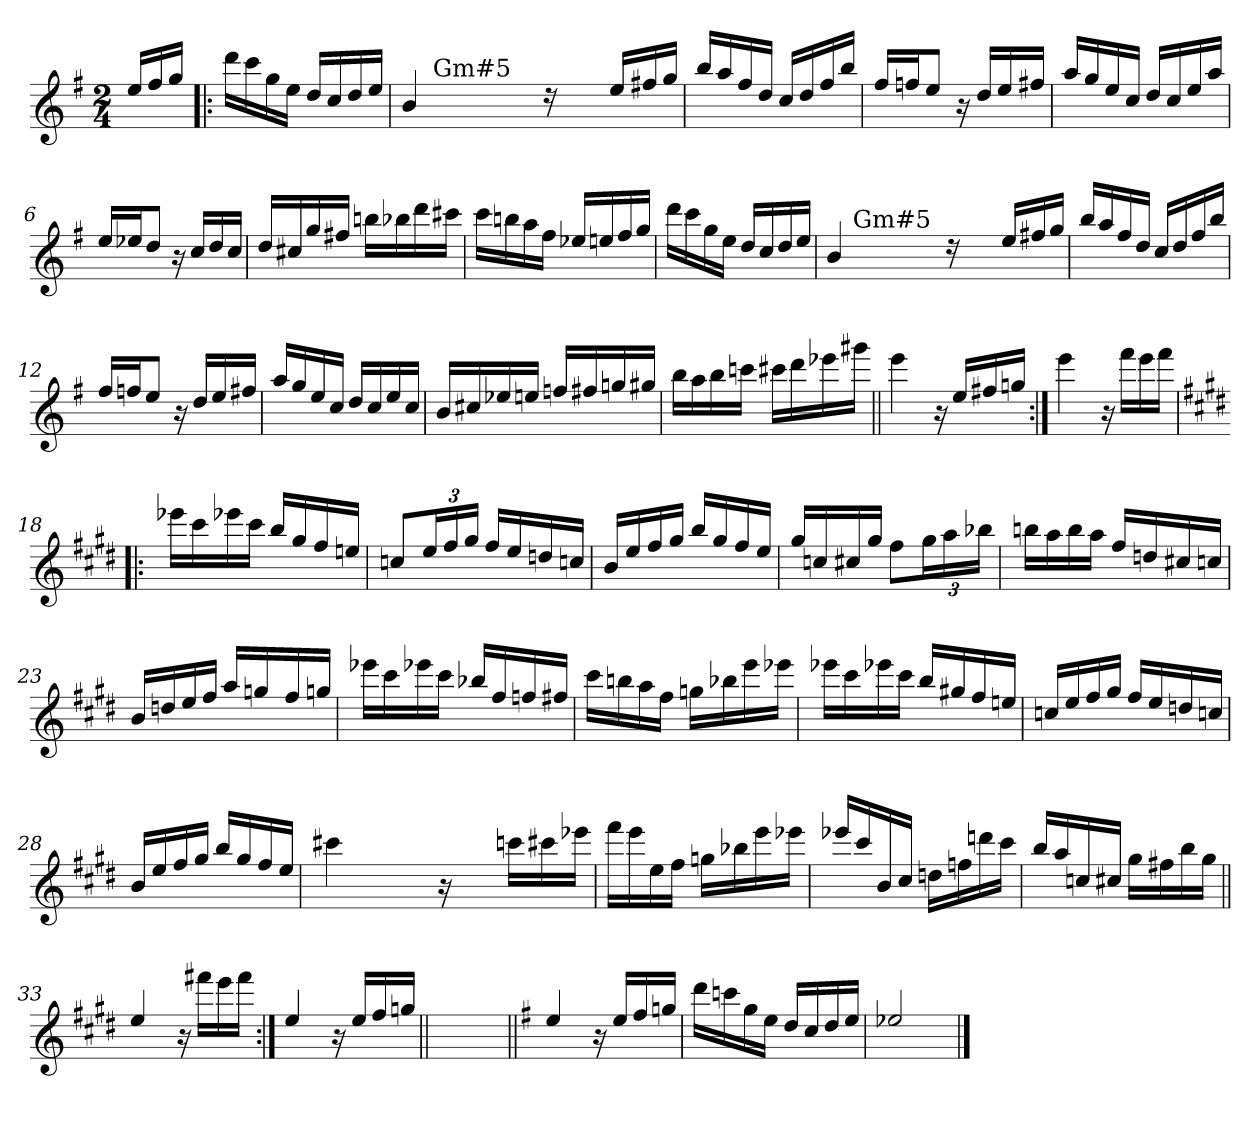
**kern
*part1
*staff1
*clefG2
*k[f#]
*G:
*M2/4
=
16ee/LL
16ff#/
16gg/JJ
=1!|:
16ddd\LL
16ccc\
16gg\
16ee\JJ
16dd/LL
16cc/
16dd/
16ee/JJ
=2
*^
4b/	8ryy
!	!LO:TX:a:t=Gm#5
.	2..ryy
16ryy	.
16ryy	.
16ryy	.
16ryy	.
16rdd	.
4ryy	.
16ee/LL	.
16ff#X/	.
16gg/JJ	.
*v	*v
=3
16bb/LL
16aa/
16ff#/
16dd/JJ
16cc/LL
16dd/
16ff#/
16bb/JJ
!!LO:LB:g=z
=4
16ff#/LL
16ffn/J
8ee/J
16r
16dd/LL
16ee/
16ff#X/JJ
=5
16aa/LL
16gg/
16ee/
16cc/JJ
16dd/LL
16cc/
16ee/
16aa/JJ
=6
16ee/LL
16ee-X/J
8dd/J
16r
16cc/LL
16dd/
16cc/JJ
=7
16dd/LL
16cc#X/
16gg/
16ff#X/JJ
16bbn\LL
16bb-X\
16ddd\
16ccc#X\JJ
!!LO:LB:g=z
=8
16ccc\LL
16bbn\
16aa\
16ff#\JJ
16ee-X/LL
16een/
16ff#/
16gg/JJ
=9
16ddd\LL
16ccc\
16gg\
16ee\JJ
16dd/LL
16cc/
16dd/
16ee/JJ
=10
*^
4b/	8ryy
!	!LO:TX:a:t=Gm#5
.	2..ryy
16ryy	.
16ryy	.
16ryy	.
16ryy	.
16rdd	.
4ryy	.
16ee/LL	.
16ff#X/	.
16gg/JJ	.
*v	*v
=11
16bb/LL
16aa/
16ff#/
16dd/JJ
16cc/LL
16dd/
16ff#/
16bb/JJ
!!LO:LB:g=z
=12
16ff#/LL
16ffn/J
8ee/J
16r
16dd/LL
16ee/
16ff#X/JJ
=13
16aa/LL
16gg/
16ee/
16cc/JJ
16dd/LL
16cc/
16ee/
16cc/JJ
=14
16b/LL
16cc#X/
16ee-X/
16een/JJ
16ffn/LL
16ff#X/
16ggn/
16gg#X/JJ
=15
16bb\LL
16aa\
16bb\
16cccn\JJ
16ccc#X\LL
16ddd\
16eee-X\
16ggg#X\JJ
!!LO:LB:g=z
=16||
4eee\
16r
16ee/LL
16ff#X/
16ggn/JJ
=17:|!
4eee\
16r
16fff#\LL
16eee\
16fff#\JJ
=18!|:
*k[f#c#g#d#]
*E:
16eee-X\LL
16ccc#\
16eee-X\
16ccc#\JJ
16bb/LL
16gg#/
16ff#/
16een/JJ
=19
8ccn/L
24ee/L
24ff#/
24gg#/JJ
16ff#/LL
16ee/
16ddn/
16ccn/JJ
=20
16b/LL
16ee/
16ff#/
16gg#/JJ
16bb/LL
16gg#/
16ff#/
16ee/JJ
!!LO:LB:g=z
=21
16gg#/LL
16ccn/
16cc#X/
16gg#/JJ
8ff#\L
24gg#\L
24aa\
24bb-X\JJ
=22
16bbn\LL
16aa\
16bb\
16aa\JJ
16ff#/LL
16ddn/
16cc#X/
16ccn/JJ
=23
*^
16b/LL	8rcyy
16ddn/	.
16ee/	8rcyy
16ff#/JJ	.
16aa/LL	36rcyy
.	36rcyy
.	36rcyy
16ggn/	.
.	36rcyy
.	36rcyy
16ff#/	.
.	36rcyy
.	12ryy
16ggn/JJ	.
*v	*v
=24
16eee-X\LL
16ccc#\
16eee-X\
16ccc#\JJ
16bb-X/LL
16ff#/
16ffn/
16ff#X/JJ
!!LO:LB:g=z
=25
16ccc#\LL
16bbn\
16aa\
16ff#\JJ
16ggn\LL
16bb-X\
16eee\
16eee-X\JJ
=26
16eee-X\LL
16ccc#\
16eee-X\
16ccc#\JJ
16bb/LL
16gg#X/
16ff#/
16een/JJ
=27
16ccn/LL
16ee/
16ff#/
16gg#/JJ
16ff#/LL
16ee/
16ddn/
16ccn/JJ
=28
16b/LL
16ee/
16ff#/
16gg#/JJ
16bb/LL
16gg#/
16ff#/
16ee/JJ
!!LO:LB:g=z
=29
4ccc#X\
8ryy
8ryy
16r
4ryy
16cccn\LL
16ccc#X\
16eee-X\JJ
=30
16fff#\LL
16eee\
16ee\
16ff#\JJ
16ggn\LL
16bb-X\
16eee\
16eee-X\JJ
=31
16eee-X/LL
16ccc#/
16b/
16cc#/JJ
16ddn\LL
16ffn\
16dddn\
16ccc#\JJ
=32
16bb/LL
16aa/
16ccn/
16cc#X/JJ
16gg#\LL
16ff#X\
16bb\
16gg#\JJ
!!LO:LB:g=z
=33||
4ee/
16r
16fff#X\LL
16eee\
16fff#\JJ
=34:|!
4ee/
16r
16ee/LL
16ff#/
16ggn/JJ
=34X341||
2ryy
=35||
*k[f#]
*G:
4ee/
16r
16ee/LL
16ff#/
16ggn/JJ
=36
16ddd\LL
16cccn\
16gg\
16ee\JJ
16dd/LL
16cc/
16dd/
16ee/JJ
=37
2ee-X/
==
*-
